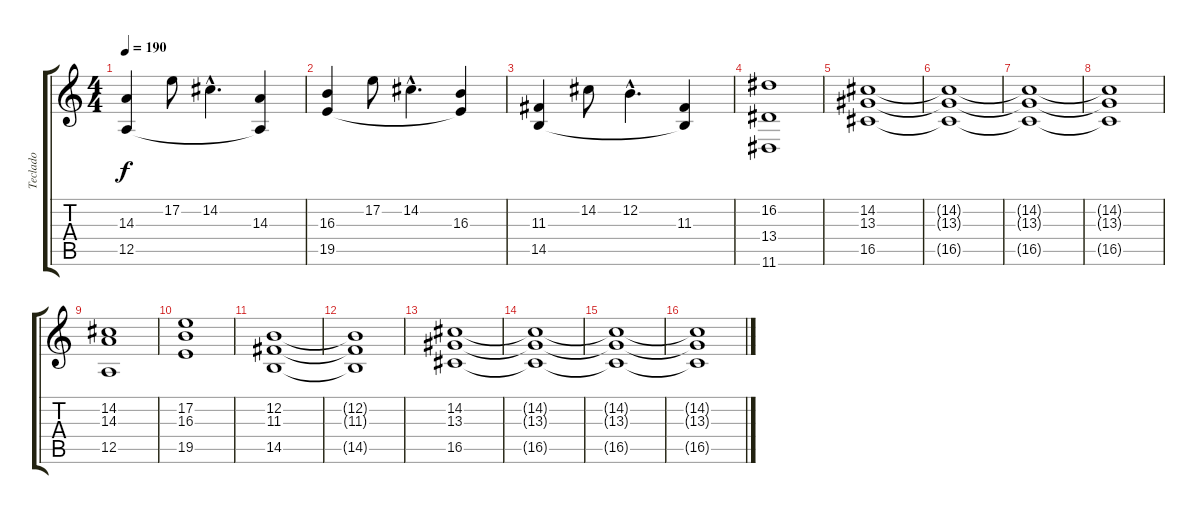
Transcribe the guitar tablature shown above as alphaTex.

\track ("Teclado" "Teclado") {instrument choiraahs}
\staff {score tabs}
\tuning (E4 B3 G3 D3 A2 E2) {hide}
\ts (4 4)
\tempo 190
\clef g2
\ks c
(14.3 12.5).4{dy f} 17.2.8 14.2{hac}.4{d} (14.3 12.5{t}).4 |
(16.3 19.5).4 17.2.8 14.2{hac}.4{d} (16.3 19.5{t}).4 |
(11.3 14.5).4 14.2.8 12.2{hac}.4{d} (11.3 14.5{t}).4 |
(16.2 13.4 11.6).1 |
(14.2 13.3 16.5).1 |
(14.2{t} 13.3{t} 16.5{t}).1 |
(14.2{t} 13.3{t} 16.5{t}).1 |
(14.2{t} 13.3{t} 16.5{t}).1 |
(14.2 14.3 12.5).1 |
(17.2 16.3 19.5).1 |
(12.2 11.3 14.5).1 |
(12.2{t} 11.3{t} 14.5{t}).1 |
(14.2 13.3 16.5).1 |
(14.2{t} 13.3{t} 16.5{t}).1 |
(14.2{t} 13.3{t} 16.5{t}).1 |
(14.2{t} 13.3{t} 16.5{t}).1
